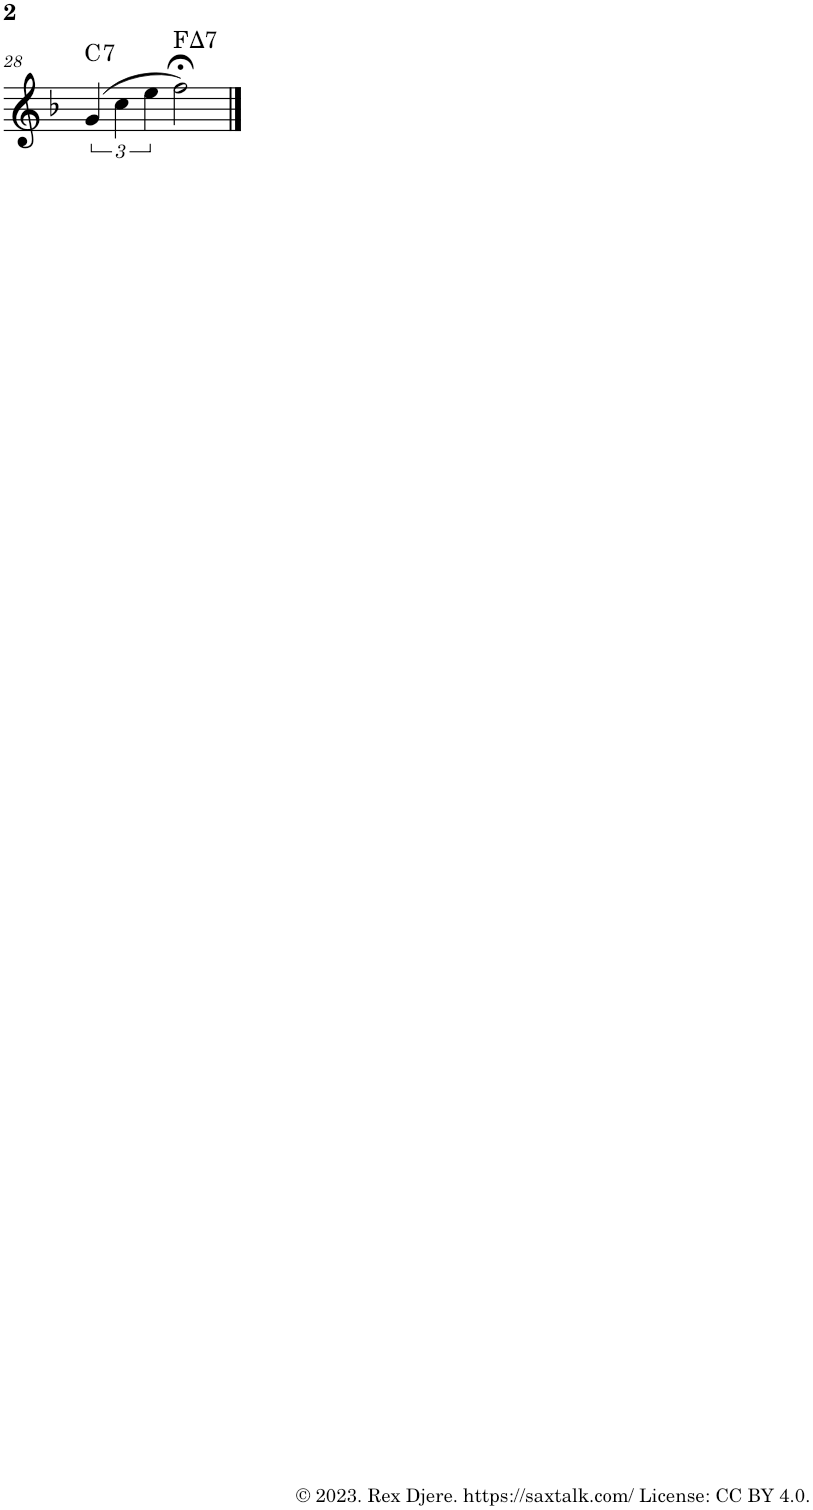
**kern	**harte
*part1	*part1
*staff1	*
*I"Alto Saxophone	*
*I'A. Sax.	*
!!LO:PB:g=z
*clefG2	*
*Trd5c9	*
*k[b-]	*
*M4/4	*
=28	=28
!	!LO:H:kt=7
(6g/	C:7
6cc\	.
6ee\	.
!	!LO:H:kt=7
2ff;<\)	F:maj7
==	==
*-	*-
